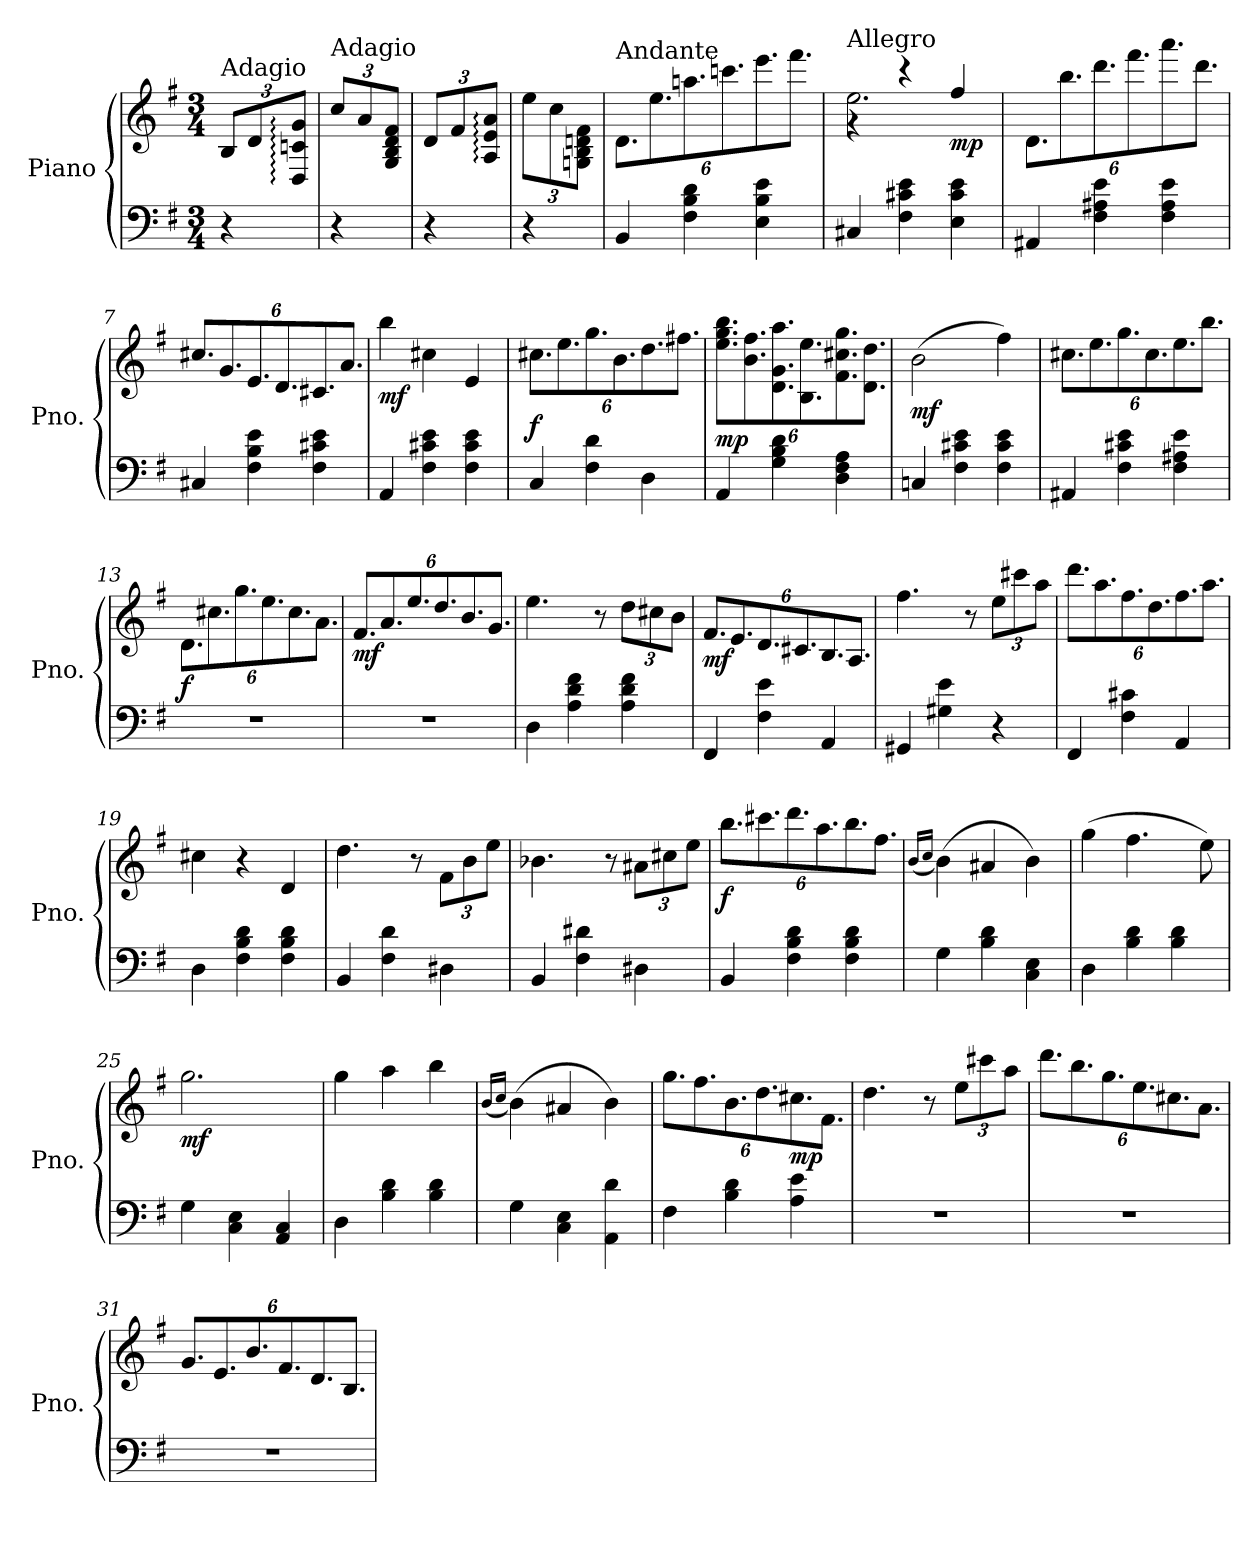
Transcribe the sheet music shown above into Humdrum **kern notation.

**kern	**kern	**dynam
*part1	*part1	*part1
*staff2	*staff1	*staff1/2
*I"Piano	*	*
*I'Pno.	*	*
*clefF4	*clefG2	*
*k[f#]	*k[f#]	*
*G:	*G:	*
*M3/4	*M3/4	*
*	*Xbrackettup	*
=	=	=
!	!LO:TX:a:t=Adagio	!
4r	12B/L	.
.	12d/	.
.	12D/: 12cn/: 12g/:J	.
=1	=1	=1
!	!LO:TX:a:t=Adagio	!
4r	12cc/L	.
.	12a/	.
.	12G/ 12B/ 12d/ 12f#/J	.
=2	=2	=2
4r	12d/L	.
.	12f#/	.
.	12A/: 12e/: 12a/:J	.
=3	=3	=3
4r	12ee\L	.
.	12cc\	.
.	12Gn\ 12B\ 12dn\ 12f#\J	.
=4	=4	=4
!	!LO:TX:a:t=Andante	!
4BB/	12.d\L	.
.	12.ee\	.
4F#\ 4B\ 4d\	12.aan\	.
.	12.cccn\	.
4E\ 4B\ 4e\	12.eee\	.
.	12.fff#\J	.
=5	=5	=5
*	*^	*
!	!LO:TX:a:t=Allegro	!	!
4C#X/	4rg	2.ee\	.
4F#\ 4c#X\ 4e\	4r	.	.
!	!	!	!LO:DY:b
4E\ 4c#\ 4e\	4ff#/	.	mp
*	*v	*v	*
=6	=6	=6
4AA#X/	12.d\L	.
.	12.bb\	.
4F#\ 4A#X\ 4e\	12.ddd\	.
.	12.fff#\	.
4F#\ 4A#\ 4e\	12.aaa\	.
.	12.ddd\J	.
!!LO:LB:g=z
=7	=7	=7
4C#X/	12.cc#X/L	.
.	12.g/	.
4F#\ 4B\ 4e\	12.e/	.
.	12.d/	.
4F#\ 4c#X\ 4e\	12.c#X/	.
.	12.a/J	.
=8	=8	=8
!	!	!LO:DY:b
4AA/	4bb\	mf
4F#\ 4c#X\ 4e\	4cc#X\	.
4F#\ 4c#\ 4e\	4e/	.
=9	=9	=9
!	!	!LO:DY:a=2
4C/	12.cc#X\L	f
.	12.ee\	.
4F#\ 4d\	12.gg\	.
.	12.b\	.
4D\	12.dd\	.
.	12.ff#X\J	.
=10	=10	=10
!	!	!LO:DY:a=2
4AA/	12.ee\ 12.gg\ 12.bb\L	mp
.	12.b\ 12.ff#\	.
4G\ 4B\ 4d\	12.d\ 12.g\ 12.aa\	.
.	12.B\ 12.ee\	.
4D\ 4F#\ 4A\	12.f#\ 12.cc#X\ 12.gg\	.
.	12.d\ 12.dd\J	.
=11	=11	=11
!	!	!LO:DY:b
4Cn/	(2b\	mf
4F#\ 4c#X\ 4e\	.	.
4F#\ 4c#\ 4e\	4ff#\)	.
=12	=12	=12
4AA#X/	12.cc#X\L	.
.	12.ee\	.
4F#\ 4c#X\ 4e\	12.gg\	.
.	12.cc#\	.
4F#\ 4A#X\ 4e\	12.ee\	.
.	12.bb\J	.
!!LO:LB:g=z
=13	=13	=13
!	!	!LO:DY:a=2
2.r	12.d\L	f
.	12.cc#X\	.
.	12.gg\	.
.	12.ee\	.
.	12.cc#\	.
.	12.a\J	.
=14	=14	=14
!	!	!LO:DY:b
2.r	12.f#/L	mf
.	12.a/	.
.	12.ee/	.
.	12.dd/	.
.	12.b/	.
.	12.g/J	.
=15	=15	=15
4D\	4.ee\	.
4A\ 4d\ 4f#\	.	.
.	8r	.
4A\ 4d\ 4f#\	12dd\L	.
.	12cc#X\	.
.	12b\J	.
=16	=16	=16
!	!	!LO:DY:b
4FF#/	12.f#/L	mf
.	12.e/	.
4F#\ 4e\	12.d/	.
.	12.c#X/	.
4AA/	12.B/	.
.	12.A/J	.
=17	=17	=17
4GG#X/	4.ff#\	.
4G#X\ 4e\	.	.
.	8r	.
4r	12ee\L	.
.	12ccc#X\	.
.	12aa\J	.
=18	=18	=18
4FF#/	12.ddd\L	.
.	12.aa\	.
4F#\ 4c#X\	12.ff#\	.
.	12.dd\	.
4AA/	12.ff#\	.
.	12.aa\J	.
!!LO:LB:g=z
=19	=19	=19
4D\	4cc#X\	.
4F#\ 4B\ 4d\	4r	.
4F#\ 4B\ 4d\	4d/	.
=20	=20	=20
4BB/	4.dd\	.
4F#\ 4d\	.	.
.	8r	.
4D#X\	12f#\L	.
.	12b\	.
.	12ee\J	.
=21	=21	=21
4BB/	4.b-X\	.
4F#\ 4d#X\	.	.
.	8r	.
4D#X\	12a#X\L	.
.	12cc#X\	.
.	12ee\J	.
=22	=22	=22
!	!	!LO:DY:b
4BB/	12.bb\L	f
.	12.ccc#X\	.
4F#\ 4B\ 4d\	12.ddd\	.
.	12.aa\	.
4F#\ 4B\ 4d\	12.bb\	.
.	12.ff#\J	.
=23	=23	=23
.	(16qb/LL	.
.	16qcc/JJ	.
4G\	(4b\)	.
4B\ 4d\	4a#X/	.
4C\ 4E\	4b\)	.
=24	=24	=24
4D\	(4gg\	.
4B\ 4d\	4.ff#\	.
4B\ 4d\	.	.
.	8ee\)	.
=25	=25	=25
!	!	!LO:DY:b
4G\	2.gg\	mf
4C\ 4E\	.	.
4AA/ 4C/	.	.
!!LO:LB:g=z
=26	=26	=26
4D\	4gg\	.
4B\ 4d\	4aa\	.
4B\ 4d\	4bb\	.
=27	=27	=27
.	(16qb/LL	.
.	16qcc/JJ	.
4G\	(4b\)	.
4C\ 4E\	4a#X/	.
4AA\ 4d\	4b\)	.
=28	=28	=28
4F#\	12.gg\L	.
.	12.ff#\	.
4B\ 4d\	12.b\	.
.	12.dd\	.
!	!	!LO:DY:a=2
4A\ 4e\	12.cc#X\	mp
.	12.f#\J	.
=29	=29	=29
2.r	4.dd\	.
.	8r	.
.	12ee\L	.
.	12ccc#X\	.
.	12aa\J	.
=30	=30	=30
2.r	12.ddd\L	.
.	12.bb\	.
.	12.gg\	.
.	12.ee\	.
.	12.cc#X\	.
.	12.a\J	.
=31	=31	=31
2.r	12.g/L	.
.	12.e/	.
.	12.b/	.
.	12.f#/	.
.	12.d/	.
.	12.B/J	.
=	=	=
*-	*-	*-
